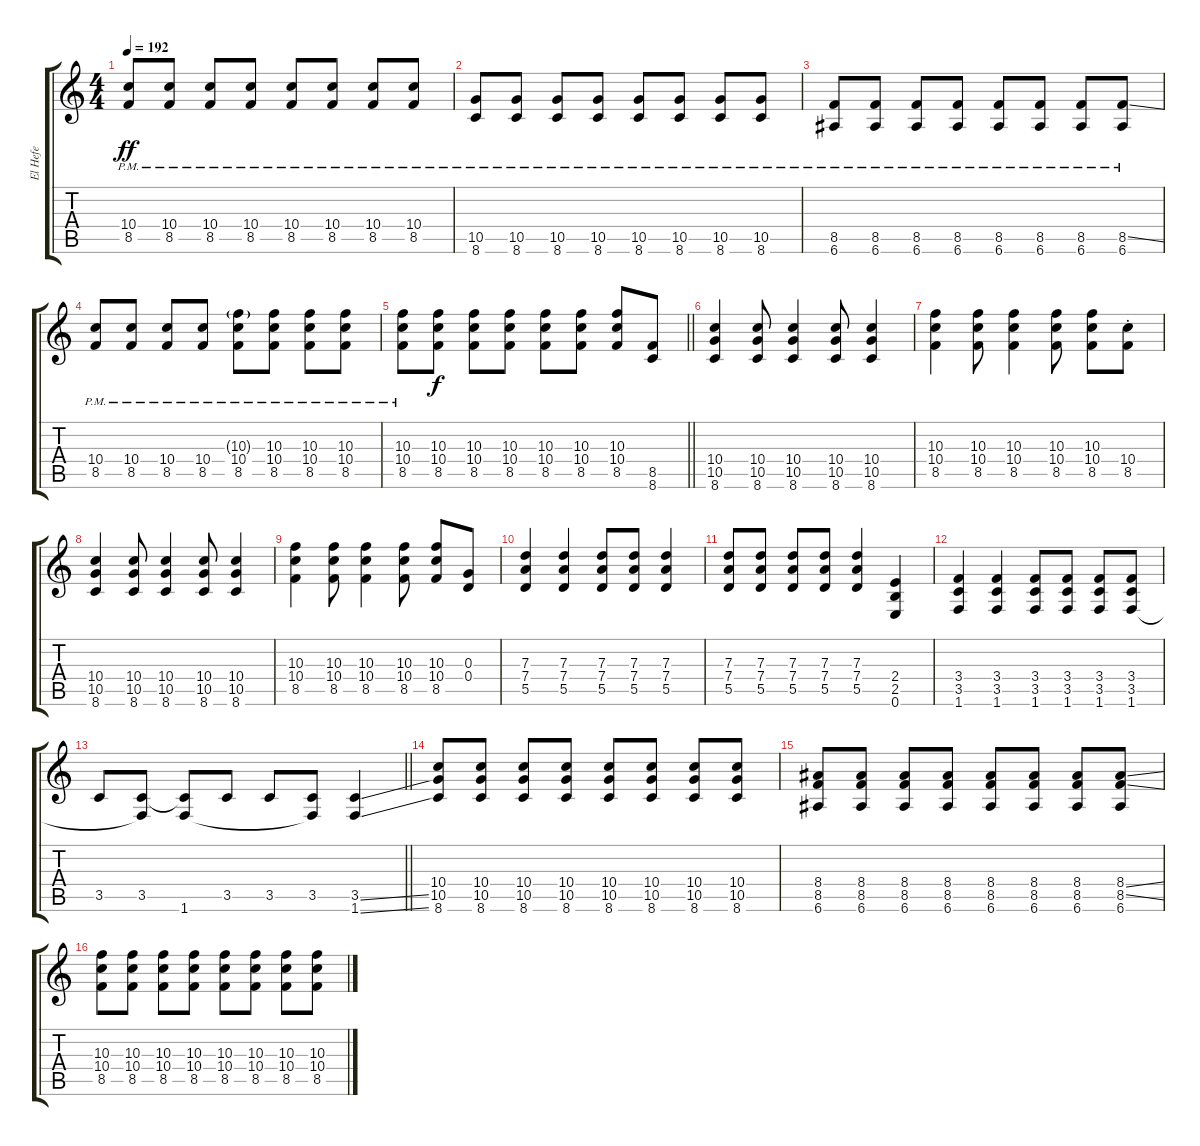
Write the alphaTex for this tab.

\track ("El Hefe" "El Hefe") {instrument distortionguitar}
\staff {score tabs}
\tuning (E4 B3 G3 D3 A2 E2) {hide}
\ts (4 4)
\tempo 192
\clef g2
\ks c
(10.4{pm} 8.5{pm}).8{dy ff} (10.4{pm} 8.5{pm}).8 (10.4{pm} 8.5{pm}).8 (10.4{pm} 8.5{pm}).8 (10.4{pm} 8.5{pm}).8 (10.4{pm} 8.5{pm}).8 (10.4{pm} 8.5{pm}).8 (10.4{pm} 8.5{pm}).8 |
(10.5{pm} 8.6{pm}).8 (10.5{pm} 8.6{pm}).8 (10.5{pm} 8.6{pm}).8 (10.5{pm} 8.6{pm}).8 (10.5{pm} 8.6{pm}).8 (10.5{pm} 8.6{pm}).8 (10.5{pm} 8.6{pm}).8 (10.5{pm} 8.6{pm}).8 |
(8.5{pm} 6.6{pm}).8 (8.5{pm} 6.6{pm}).8 (8.5{pm} 6.6{pm}).8 (8.5{pm} 6.6{pm}).8 (8.5{pm} 6.6{pm}).8 (8.5{pm} 6.6{pm}).8 (8.5{pm} 6.6{pm}).8 (8.5{ss pm} 6.6{pm}).8 |
(10.4{pm} 8.5{pm}).8 (10.4{pm} 8.5{pm}).8 (10.4{pm} 8.5{pm}).8 (10.4{pm} 8.5{pm}).8 (10.3{g pm} 10.4{pm} 8.5{pm}).8 (10.3{pm} 10.4{pm} 8.5{pm}).8 (10.3{pm} 10.4{pm} 8.5{pm}).8 (10.3{pm} 10.4{pm} 8.5{pm}).8 |
\barLineRight lightlight
(10.3{pm} 10.4{pm} 8.5{pm}).8 (10.3 10.4 8.5).8{dy f} (10.3 10.4 8.5).8 (10.3 10.4 8.5).8 (10.3 10.4 8.5).8 (10.3 10.4 8.5).8 (10.3 10.4 8.5).8 (8.5 8.6).8 |
\section ("" "")
(10.4 10.5 8.6).4 (10.4 10.5 8.6).8 (10.4 10.5 8.6).4 (10.4 10.5 8.6).8 (10.4 10.5 8.6).4 |
(10.3 10.4 8.5).4 (10.3 10.4 8.5).8 (10.3 10.4 8.5).4 (10.3 10.4 8.5).8 (10.3 10.4 8.5).8 (10.4{st} 8.5{st}).8 |
(10.4 10.5 8.6).4 (10.4 10.5 8.6).8 (10.4 10.5 8.6).4 (10.4 10.5 8.6).8 (10.4 10.5 8.6).4 |
(10.3 10.4 8.5).4 (10.3 10.4 8.5).8 (10.3 10.4 8.5).4 (10.3 10.4 8.5).8 (10.3 10.4 8.5).8 (0.3 0.4).8 |
(7.3 7.4 5.5).4 (7.3 7.4 5.5).4 (7.3 7.4 5.5).8 (7.3 7.4 5.5).8 (7.3 7.4 5.5).4 |
(7.3 7.4 5.5).8 (7.3 7.4 5.5).8 (7.3 7.4 5.5).8 (7.3 7.4 5.5).8 (7.3 7.4 5.5).4 (2.4 2.5 0.6).4 |
(3.4 3.5 1.6).4 (3.4 3.5 1.6).4 (3.4 3.5 1.6).8 (3.4 3.5 1.6).8 (3.4 3.5 1.6).8 (3.4 3.5 1.6).8 |
\barLineRight lightlight
3.5.8 (3.5 1.6{t}).8 (3.5{t} 1.6).8 3.5.8 3.5.8 (3.5 1.6{t}).8 (3.5{ss} 1.6{ss}).4 |
\section ("" "")
(10.4 10.5 8.6).8 (10.4 10.5 8.6).8 (10.4 10.5 8.6).8 (10.4 10.5 8.6).8 (10.4 10.5 8.6).8 (10.4 10.5 8.6).8 (10.4 10.5 8.6).8 (10.4 10.5 8.6).8 |
(8.4 8.5 6.6).8 (8.4 8.5 6.6).8 (8.4 8.5 6.6).8 (8.4 8.5 6.6).8 (8.4 8.5 6.6).8 (8.4 8.5 6.6).8 (8.4 8.5 6.6).8 (8.4{ss} 8.5{ss} 6.6).8 |
(10.3 10.4 8.5).8 (10.3 10.4 8.5).8 (10.3 10.4 8.5).8 (10.3 10.4 8.5).8 (10.3 10.4 8.5).8 (10.3 10.4 8.5).8 (10.3 10.4 8.5).8 (10.3 10.4 8.5).8
